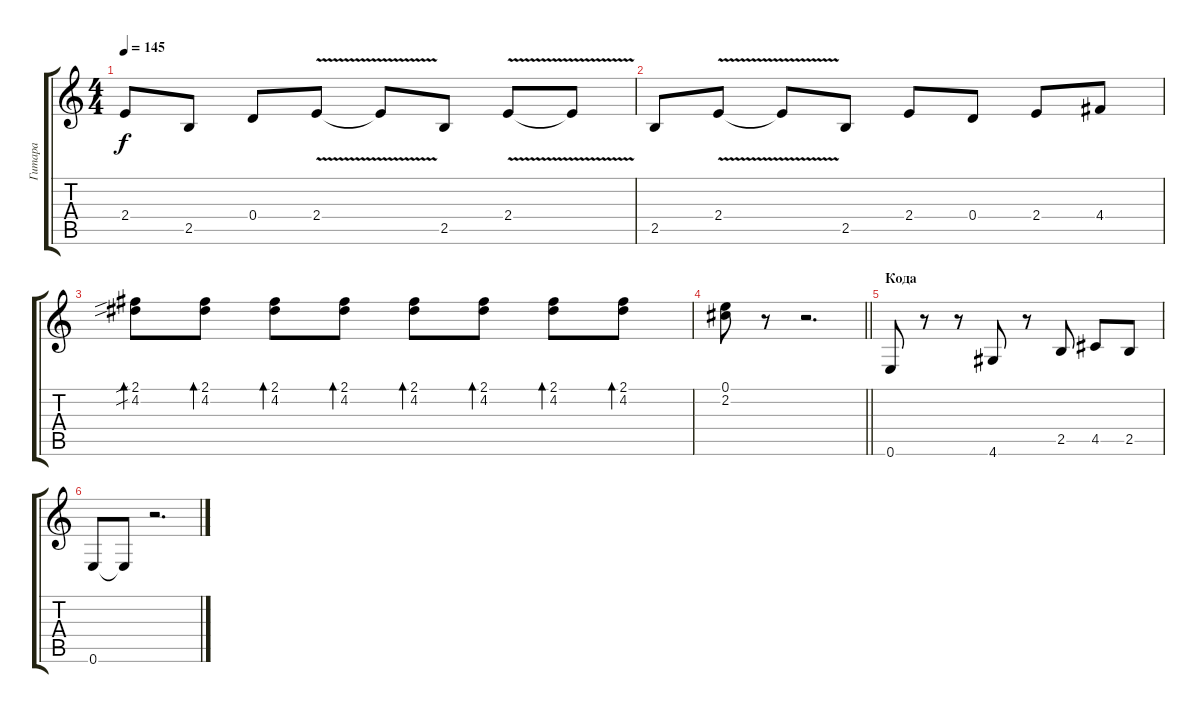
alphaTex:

\track ("Гитара" "Гитара") {instrument acousticguitarsteel}
\staff {score tabs}
\tuning (E4 B3 G3 D3 A2 E2) {hide}
\ts (4 4)
\tempo 145
\clef g2
\ks c
2.4.8{dy f} 2.5.8 0.4.8 2.4{v}.8 2.4{t}.8 2.5.8 2.4{v}.8 2.4{t}.8 |
2.5.8 2.4{v}.8 2.4{t}.8 2.5.8 2.4.8 0.4.8 2.4.8 4.4.8 |
(2.1{sib} 4.2{sib}).8{bd 60} (2.1 4.2).8{bd 60} (2.1 4.2).8{bd 60} (2.1 4.2).8{bd 60} (2.1 4.2).8{bd 60} (2.1 4.2).8{bd 60} (2.1 4.2).8{bd 60} (2.1 4.2).8{bd 60} |
\barLineRight lightlight
(0.1 2.2).8 r.8 r.2{d} |
\section ("" "Кода")
0.6.8 r.8 r.8 4.6.8 r.8 2.5.8 4.5.8 2.5.8 |
0.6.8 0.6{t}.8 r.2{d}
